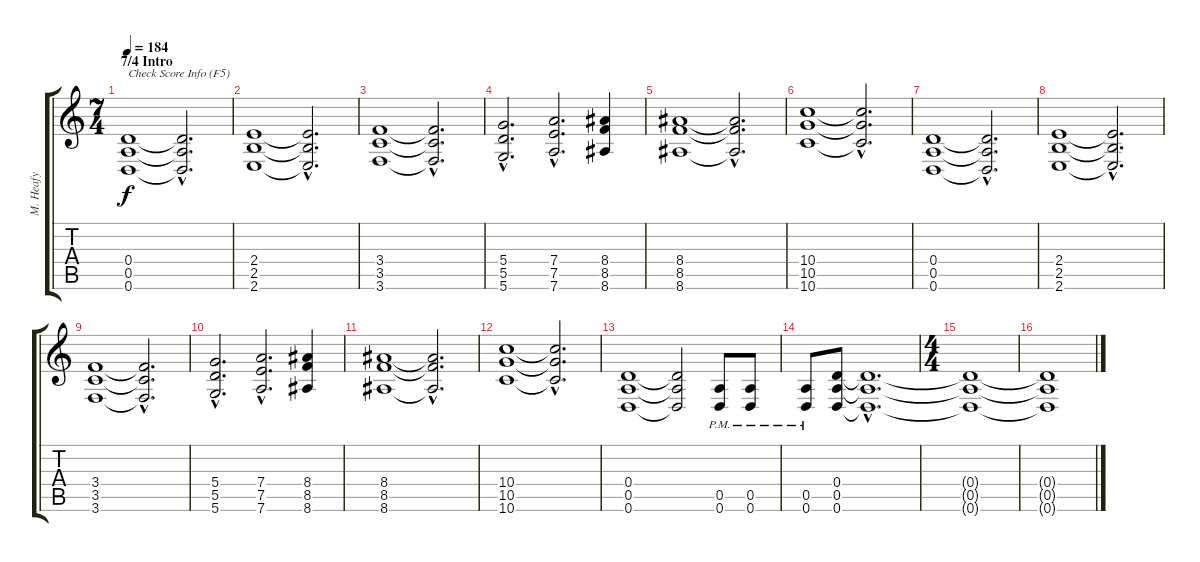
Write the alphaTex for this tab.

\track ("M. Heafy" "M. Heafy") {instrument distortionguitar}
\staff {score tabs}
\tuning (E4 B3 G3 D3 A2 D2) {hide}
\ts (7 4)
\section ("" "7/4 Intro")
\tempo 184
\clef g2
\ks c
(0.4 0.5 0.6).1{txt "Check Score Info (F5)" dy f instrument distortionguitar} (0.4{hac t} 0.5{hac t} 0.6{hac t}).2{d} |
(2.4 2.5 2.6).1 (2.4{hac t} 2.5{hac t} 2.6{hac t}).2{d} |
(3.4 3.5 3.6).1 (3.4{hac t} 3.5{hac t} 3.6{hac t}).2{d} |
(5.4{hac} 5.5{hac} 5.6{hac}).2{d} (7.4{hac} 7.5{hac} 7.6{hac}).2{d} (8.4 8.5 8.6).4 |
(8.4 8.5 8.6).1 (8.4{hac t} 8.5{hac t} 8.6{hac t}).2{d} |
(10.4 10.5 10.6).1 (10.4{hac t} 10.5{hac t} 10.6{hac t}).2{d} |
(0.4 0.5 0.6).1 (0.4{hac t} 0.5{hac t} 0.6{hac t}).2{d} |
(2.4 2.5 2.6).1 (2.4{hac t} 2.5{hac t} 2.6{hac t}).2{d} |
(3.4 3.5 3.6).1 (3.4{hac t} 3.5{hac t} 3.6{hac t}).2{d} |
(5.4{hac} 5.5{hac} 5.6{hac}).2{d} (7.4{hac} 7.5{hac} 7.6{hac}).2{d} (8.4 8.5 8.6).4 |
(8.4 8.5 8.6).1 (8.4{hac t} 8.5{hac t} 8.6{hac t}).2{d} |
(10.4 10.5 10.6).1 (10.4{hac t} 10.5{hac t} 10.6{hac t}).2{d} |
(0.4 0.5 0.6).1 (0.4{t} 0.5{t} 0.6{t}).2 (0.5{pm} 0.6{pm}).8 (0.5{pm} 0.6{pm}).8 |
(0.5{pm} 0.6{pm}).8 (0.4 0.5 0.6).8 (0.4{hac t} 0.5{hac t} 0.6{hac t}).1{d} |
\ts (4 4)
(0.4{t} 0.5{t} 0.6{t}).1 |
(0.4{t} 0.5{t} 0.6{t}).1
